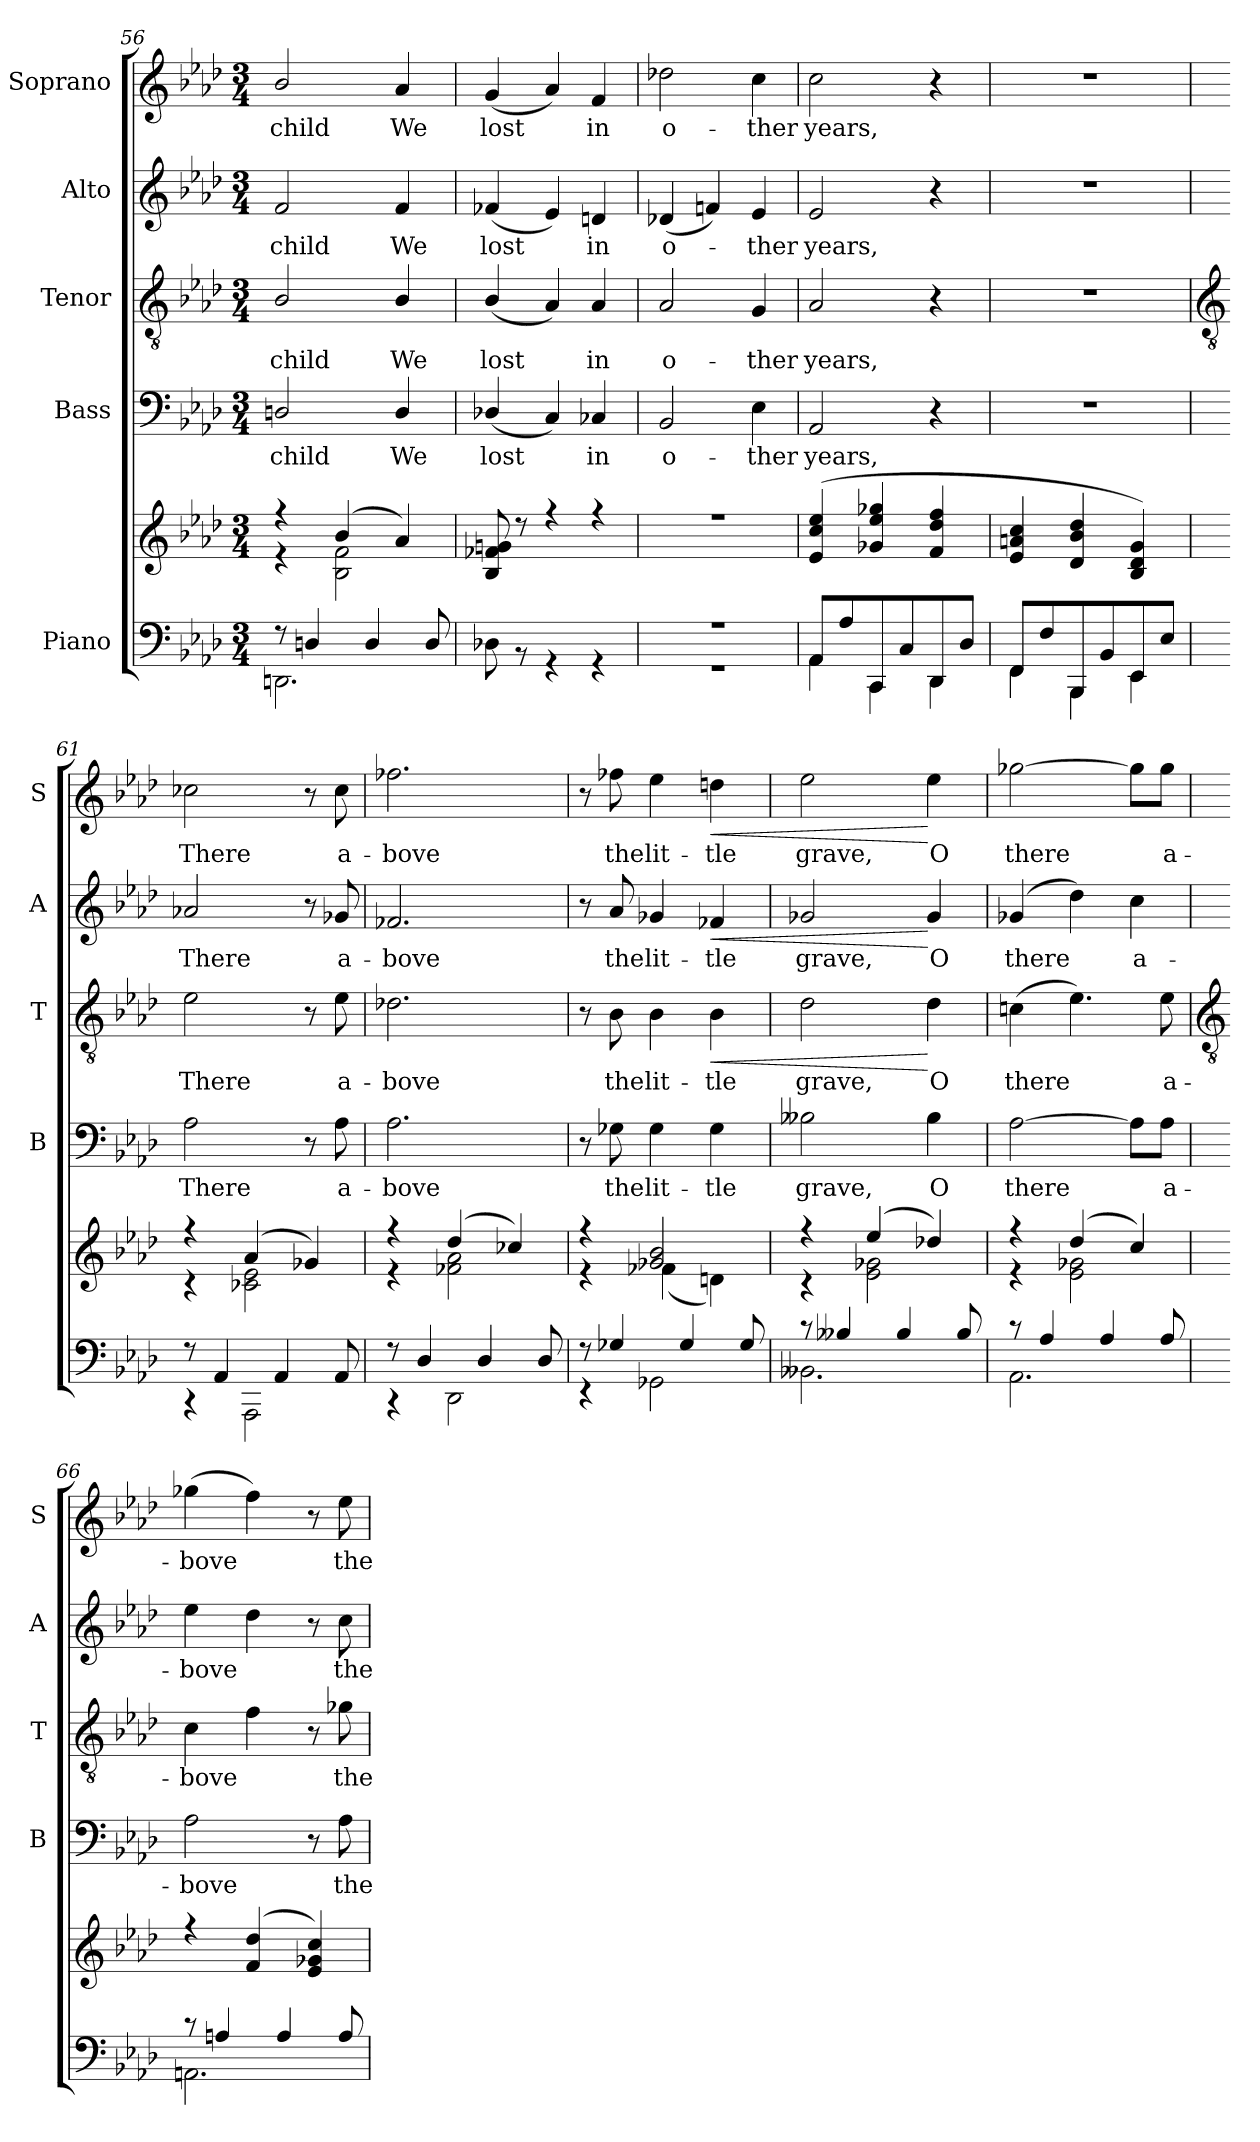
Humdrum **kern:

**kern	**kern	**kern	**text	**kern	**text	**dynam	**kern	**text	**dynam	**kern	**text	**dynam
*part5	*part5	*part4	*part4	*part3	*part3	*part3	*part2	*part2	*part2	*part1	*part1	*part1
*staff6	*staff5	*staff4	*staff4	*staff3	*staff3	*staff3	*staff2	*staff2	*staff2	*staff1	*staff1	*staff1
*I"Piano	*	*I"Bass	*	*I"Tenor	*	*	*I"Alto	*	*	*I"Soprano	*	*
*	*	*I'B	*	*I'T	*	*	*I'A	*	*	*I'S	*	*
!!LO:LB:g=z
*clefF4	*clefG2	*clefF4	*	*clefGv2	*	*	*clefG2	*	*	*clefG2	*	*
*k[b-e-a-d-]	*k[b-e-a-d-]	*k[b-e-a-d-]	*	*k[b-e-a-d-]	*	*	*k[b-e-a-d-]	*	*	*k[b-e-a-d-]	*	*
*A-:	*A-:	*A-:	*	*A-:	*	*	*A-:	*	*	*A-:	*	*
*M3/4	*M3/4	*M3/4	*	*M3/4	*	*	*M3/4	*	*	*M3/4	*	*
=56	=56	=56	=56	=56	=56	=56	=56	=56	=56	=56	=56	=56
*^	*^	*	*	*	*	*	*	*	*	*	*	*
!	!	!	!	!	!LO:LY:b	!	!LO:LY:b	!	!	!LO:LY:b	!	!	!LO:LY:b	!
8r	2.DDn\	4r	4r	2Dn/	child	2B-/	child	.	2f	child	.	2b-/	child	.
4Dn/	.	.	.	.	.	.	.	.	.	.	.	.	.	.
.	.	(>4b-/	2B-\ 2f\	.	.	.	.	.	.	.	.	.	.	.
4D/	.	.	.	.	.	.	.	.	.	.	.	.	.	.
!	!	!	!	!	!LO:LY:b	!	!LO:LY:b	!	!	!LO:LY:b	!	!	!LO:LY:b	!
.	.	4a-/)	.	4D/	We	4B-/	We	.	4f	We	.	4a-	We	.
8D/	.	.	.	.	.	.	.	.	.	.	.	.	.	.
=57	=57	=57	=57	=57	=57	=57	=57	=57	=57	=57	=57	=57	=57	=57
!	!	!	!	!	!LO:LY:b	!	!LO:LY:b	!	!	!LO:LY:b	!	!	!LO:LY:b	!
2.ryy	8D-X\	8B-/ 8f-X/ 8gn/	2.ryy	(<4D-X/	lost	(<4B-/	lost	.	(<4f-X	lost	.	(<4g	lost	.
.	8r	8r	.	.	.	.	.	.	.	.	.	.	.	.
.	4r	4r	.	4C)	.	4A-)	.	.	4e-)	.	.	4a-)	.	.
!	!	!	!	!	!LO:LY:b	!	!LO:LY:b	!	!	!LO:LY:b	!	!	!LO:LY:b	!
.	4r	4r	.	4C-X	in	4A-	in	.	4dn	in	.	4f	in	.
=58	=58	=58	=58	=58	=58	=58	=58	=58	=58	=58	=58	=58	=58	=58
!LO:N:vis=1	!LO:N:vis=1	!LO:N:vis=1	!	!	!LO:LY:b	!	!LO:LY:b	!	!	!LO:LY:b	!	!	!LO:LY:b	!
2.r	2.r	2.r	2.ryy	2BB-	o-	2A-	o-	.	(<4d-X	o-	.	2dd-X	o-	.
.	.	.	.	.	.	.	.	.	4fn)	.	.	.	.	.
!	!	!	!	!	!LO:LY:b	!	!LO:LY:b	!	!	!LO:LY:b	!	!	!LO:LY:b	!
.	.	.	.	4E-	-ther	4G	-ther	.	4e-	ther	.	4cc	-ther	.
=59	=59	=59	=59	=59	=59	=59	=59	=59	=59	=59	=59	=59	=59	=59
!	!	!	!	!	!LO:LY:b	!	!LO:LY:b	!	!	!LO:LY:b	!	!	!LO:LY:b	!
8AA-/L	4AA-\	(>4e-/ 4cc/ 4ee-/	2.ryy	2AA-	years,	2A-	years,	.	2e-	years,	.	2cc	years,	.
8A-/	.	.	.	.	.	.	.	.	.	.	.	.	.	.
8CC/	4CC\	4g-X/ 4ee-/ 4gg-X/	.	.	.	.	.	.	.	.	.	.	.	.
8C/	.	.	.	.	.	.	.	.	.	.	.	.	.	.
8DD-/	4DD-\	4f/ 4dd-/ 4ff/	.	4r	.	4r	.	.	4r	.	.	4r	.	.
8D-/J	.	.	.	.	.	.	.	.	.	.	.	.	.	.
=60	=60	=60	=60	=60	=60	=60	=60	=60	=60	=60	=60	=60	=60	=60
!	!	!	!	!LO:N:vis=1	!	!LO:N:vis=1	!	!	!LO:N:vis=1	!	!	!LO:N:vis=1	!	!
8FF/L	4FF\	4e-/ 4an/ 4cc/	2.ryy	2.r	.	2.r	.	.	2.r	.	.	2.r	.	.
8F/	.	.	.	.	.	.	.	.	.	.	.	.	.	.
8BBB-/	4BBB-\	4d-/ 4b-/ 4dd-/	.	.	.	.	.	.	.	.	.	.	.	.
8BB-/	.	.	.	.	.	.	.	.	.	.	.	.	.	.
8EE-/	4EE-\	4B-/ 4d-/ 4g/)	.	.	.	.	.	.	.	.	.	.	.	.
8E-/J	.	.	.	.	.	.	.	.	.	.	.	.	.	.
!!LO:LB:g=z
=61	=61	=61	=61	=61	=61	=61	=61	=61	=61	=61	=61	=61	=61	=61
*	*	*	*	*	*	*clefGv2	*	*	*	*	*	*	*	*
!	!	!	!	!	!LO:LY:b	!	!LO:LY:b	!	!	!LO:LY:b	!	!	!LO:LY:b	!
8r	4r	4r	4r	2A-	There	2e-	There	.	2a-X	There	.	2cc-X	There	.
4AA-/	.	.	.	.	.	.	.	.	.	.	.	.	.	.
.	2AAA-\	(>4a-/	2c-X\ 2e-\	.	.	.	.	.	.	.	.	.	.	.
4AA-/	.	.	.	.	.	.	.	.	.	.	.	.	.	.
.	.	4g-X/)	.	8r	.	8r	.	.	8r	.	.	8r	.	.
!	!	!	!	!	!LO:LY:b	!	!LO:LY:b	!	!	!LO:LY:b	!	!	!LO:LY:b	!
8AA-/	.	.	.	8A-	a-	8e-	a-	.	8g-X	a-	.	8cc-	a-	.
=62	=62	=62	=62	=62	=62	=62	=62	=62	=62	=62	=62	=62	=62	=62
!	!	!	!	!	!LO:LY:b	!	!LO:LY:b	!	!	!LO:LY:b	!	!	!LO:LY:b	!
8r	4r	4r	4r	2.A-	-bove	2.d-X	-bove	.	2.f-X	-bove	.	2.ff-X	-bove	.
4D-/	.	.	.	.	.	.	.	.	.	.	.	.	.	.
.	2DD-\	(>4dd-/	2f-X\ 2a-\	.	.	.	.	.	.	.	.	.	.	.
4D-/	.	.	.	.	.	.	.	.	.	.	.	.	.	.
.	.	4cc-X/)	.	.	.	.	.	.	.	.	.	.	.	.
8D-/	.	.	.	.	.	.	.	.	.	.	.	.	.	.
=63	=63	=63	=63	=63	=63	=63	=63	=63	=63	=63	=63	=63	=63	=63
8r	4r	4r	4r	8r	.	8r	.	.	8r	.	.	8r	.	.
!	!	!	!	!	!LO:LY:b	!	!LO:LY:b	!	!	!LO:LY:b	!	!	!LO:LY:b	!
4G-X/	.	.	.	8G-X	the	8B-	the	.	8a-	the	.	8ff-X	the	.
!	!	!	!	!	!LO:LY:b	!	!LO:LY:b	!	!	!LO:LY:b	!	!	!LO:LY:b	!
.	2GG-X\	2g-X/ 2b-/	(<4f-X\	4G-	lit-	4B-	lit-	.	4g-X	lit-	.	4ee-	lit-	.
4G-/	.	.	.	.	.	.	.	.	.	.	.	.	.	.
!	!	!	!	!	!LO:LY:b	!	!LO:LY:b	!LO:HP:b	!	!LO:LY:b	!LO:HP:b	!	!LO:LY:b	!LO:HP:b
.	.	.	4dn\)	4G-	-tle	4B-	-tle	<	4f-X	-tle	<	4ddn	-tle	<
8G-/	.	.	.	.	.	.	.	.	.	.	.	.	.	.
=64	=64	=64	=64	=64	=64	=64	=64	=64	=64	=64	=64	=64	=64	=64
!	!	!	!	!	!LO:LY:b	!	!LO:LY:b	!	!	!LO:LY:b	!	!	!LO:LY:b	!
8r	2.BB--X\	4r	4r	2B--X	grave,	2d-	grave,	.	2g-X	grave,	.	2ee-	grave,	.
4B--X/	.	.	.	.	.	.	.	.	.	.	.	.	.	.
.	.	(>4ee-/	2e-\ 2g-X\	.	.	.	.	.	.	.	.	.	.	.
4B--/	.	.	.	.	.	.	.	.	.	.	.	.	.	.
!	!	!	!	!	!LO:LY:b	!	!LO:LY:b	!	!	!LO:LY:b	!	!	!LO:LY:b	!
.	.	4dd-X/)	.	4B--	O	4d-	O	[	4g-	O	[	4ee-	O	[
8B--/	.	.	.	.	.	.	.	.	.	.	.	.	.	.
=65	=65	=65	=65	=65	=65	=65	=65	=65	=65	=65	=65	=65	=65	=65
!	!	!	!	!	!LO:LY:b	!	!LO:LY:b	!	!	!LO:LY:b	!	!	!LO:LY:b	!
8r	2.AA-\	4r	4r	[2A-	there	(>4cn	there	.	(<4g-X	there	.	[2gg-X	there	.
4A-/	.	.	.	.	.	.	.	.	.	.	.	.	.	.
.	.	(>4dd-/	2e-\ 2g-X\	.	.	4.e-)	.	.	4dd-)	.	.	.	.	.
4A-/	.	.	.	.	.	.	.	.	.	.	.	.	.	.
!	!	!	!	!	!	!	!	!	!	!LO:LY:b	!	!	!	!
.	.	4cc/)	.	8A-\L]	.	.	.	.	4cc	a-	.	8gg-\L]	.	.
!	!	!	!	!	!LO:LY:b	!	!LO:LY:b	!	!	!	!	!	!LO:LY:b	!
8A-/	.	.	.	8A-\J	a-	8e-	a-	.	.	.	.	8gg-\J	a-	.
!!LO:LB:g=z
=66	=66	=66	=66	=66	=66	=66	=66	=66	=66	=66	=66	=66	=66	=66
*	*	*	*	*	*	*clefGv2	*	*	*	*	*	*	*	*
!	!	!	!	!	!LO:LY:b	!	!LO:LY:b	!	!	!LO:LY:b	!	!	!LO:LY:b	!
8r	2.AAn\	4r	2.ryy	2A-	-bove	4c	-bove	.	4ee-	-bove	.	(>4gg-X	-bove	.
4An/	.	.	.	.	.	.	.	.	.	.	.	.	.	.
.	.	(>4f/ 4dd-/	.	.	.	4f	.	.	4dd-	.	.	4ff)	.	.
4A/	.	.	.	.	.	.	.	.	.	.	.	.	.	.
.	.	4e-/ 4g-X/ 4cc/)	.	8r	.	8r	.	.	8r	.	.	8r	.	.
!	!	!	!	!	!LO:LY:b	!	!LO:LY:b	!	!	!LO:LY:b	!	!	!LO:LY:b	!
8A/	.	.	.	8A-	the	8g-X	the	.	8cc	the	.	8ee-	the	.
*v	*v	*	*	*	*	*	*	*	*	*	*	*	*	*
*	*v	*v	*	*	*	*	*	*	*	*	*	*	*
=	=	=	=	=	=	=	=	=	=	=	=	=
*-	*-	*-	*-	*-	*-	*-	*-	*-	*-	*-	*-	*-
